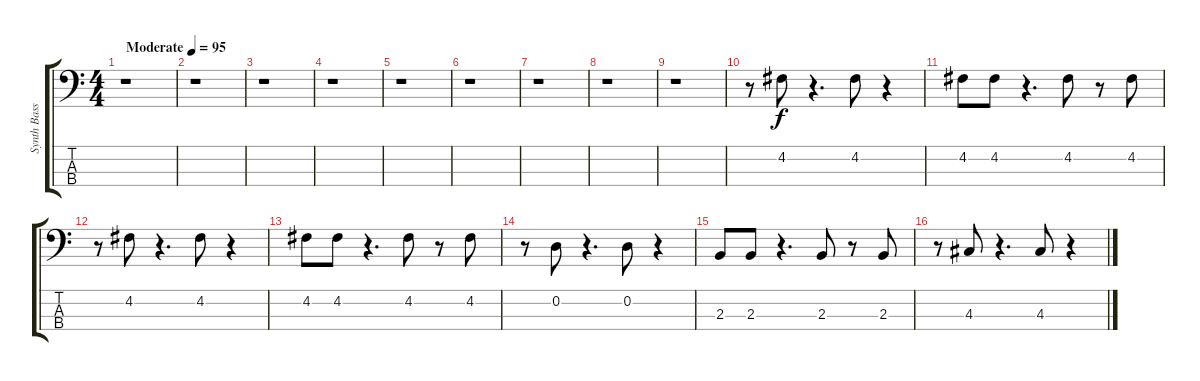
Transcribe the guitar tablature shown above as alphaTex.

\track ("Synth Bass" "Synth Bass") {instrument synthbass1}
\staff {score tabs}
\tuning (G2 D2 A1 E1) {hide}
\ts (4 4)
\tempo (95 "Moderate")
\clef f4
\ks c
r.1{dy f instrument synthbass1} |
r.1 |
r.1 |
r.1 |
r.1 |
r.1 |
r.1 |
r.1 |
r.1 |
r.8 4.2.8 r.4{d} 4.2.8 r.4 |
4.2.8 4.2.8 r.4{d} 4.2.8 r.8 4.2.8 |
r.8 4.2.8 r.4{d} 4.2.8 r.4 |
4.2.8 4.2.8 r.4{d} 4.2.8 r.8 4.2.8 |
r.8 0.2.8 r.4{d} 0.2.8 r.4 |
2.3.8 2.3.8 r.4{d} 2.3.8 r.8 2.3.8 |
r.8 4.3.8 r.4{d} 4.3.8 r.4
